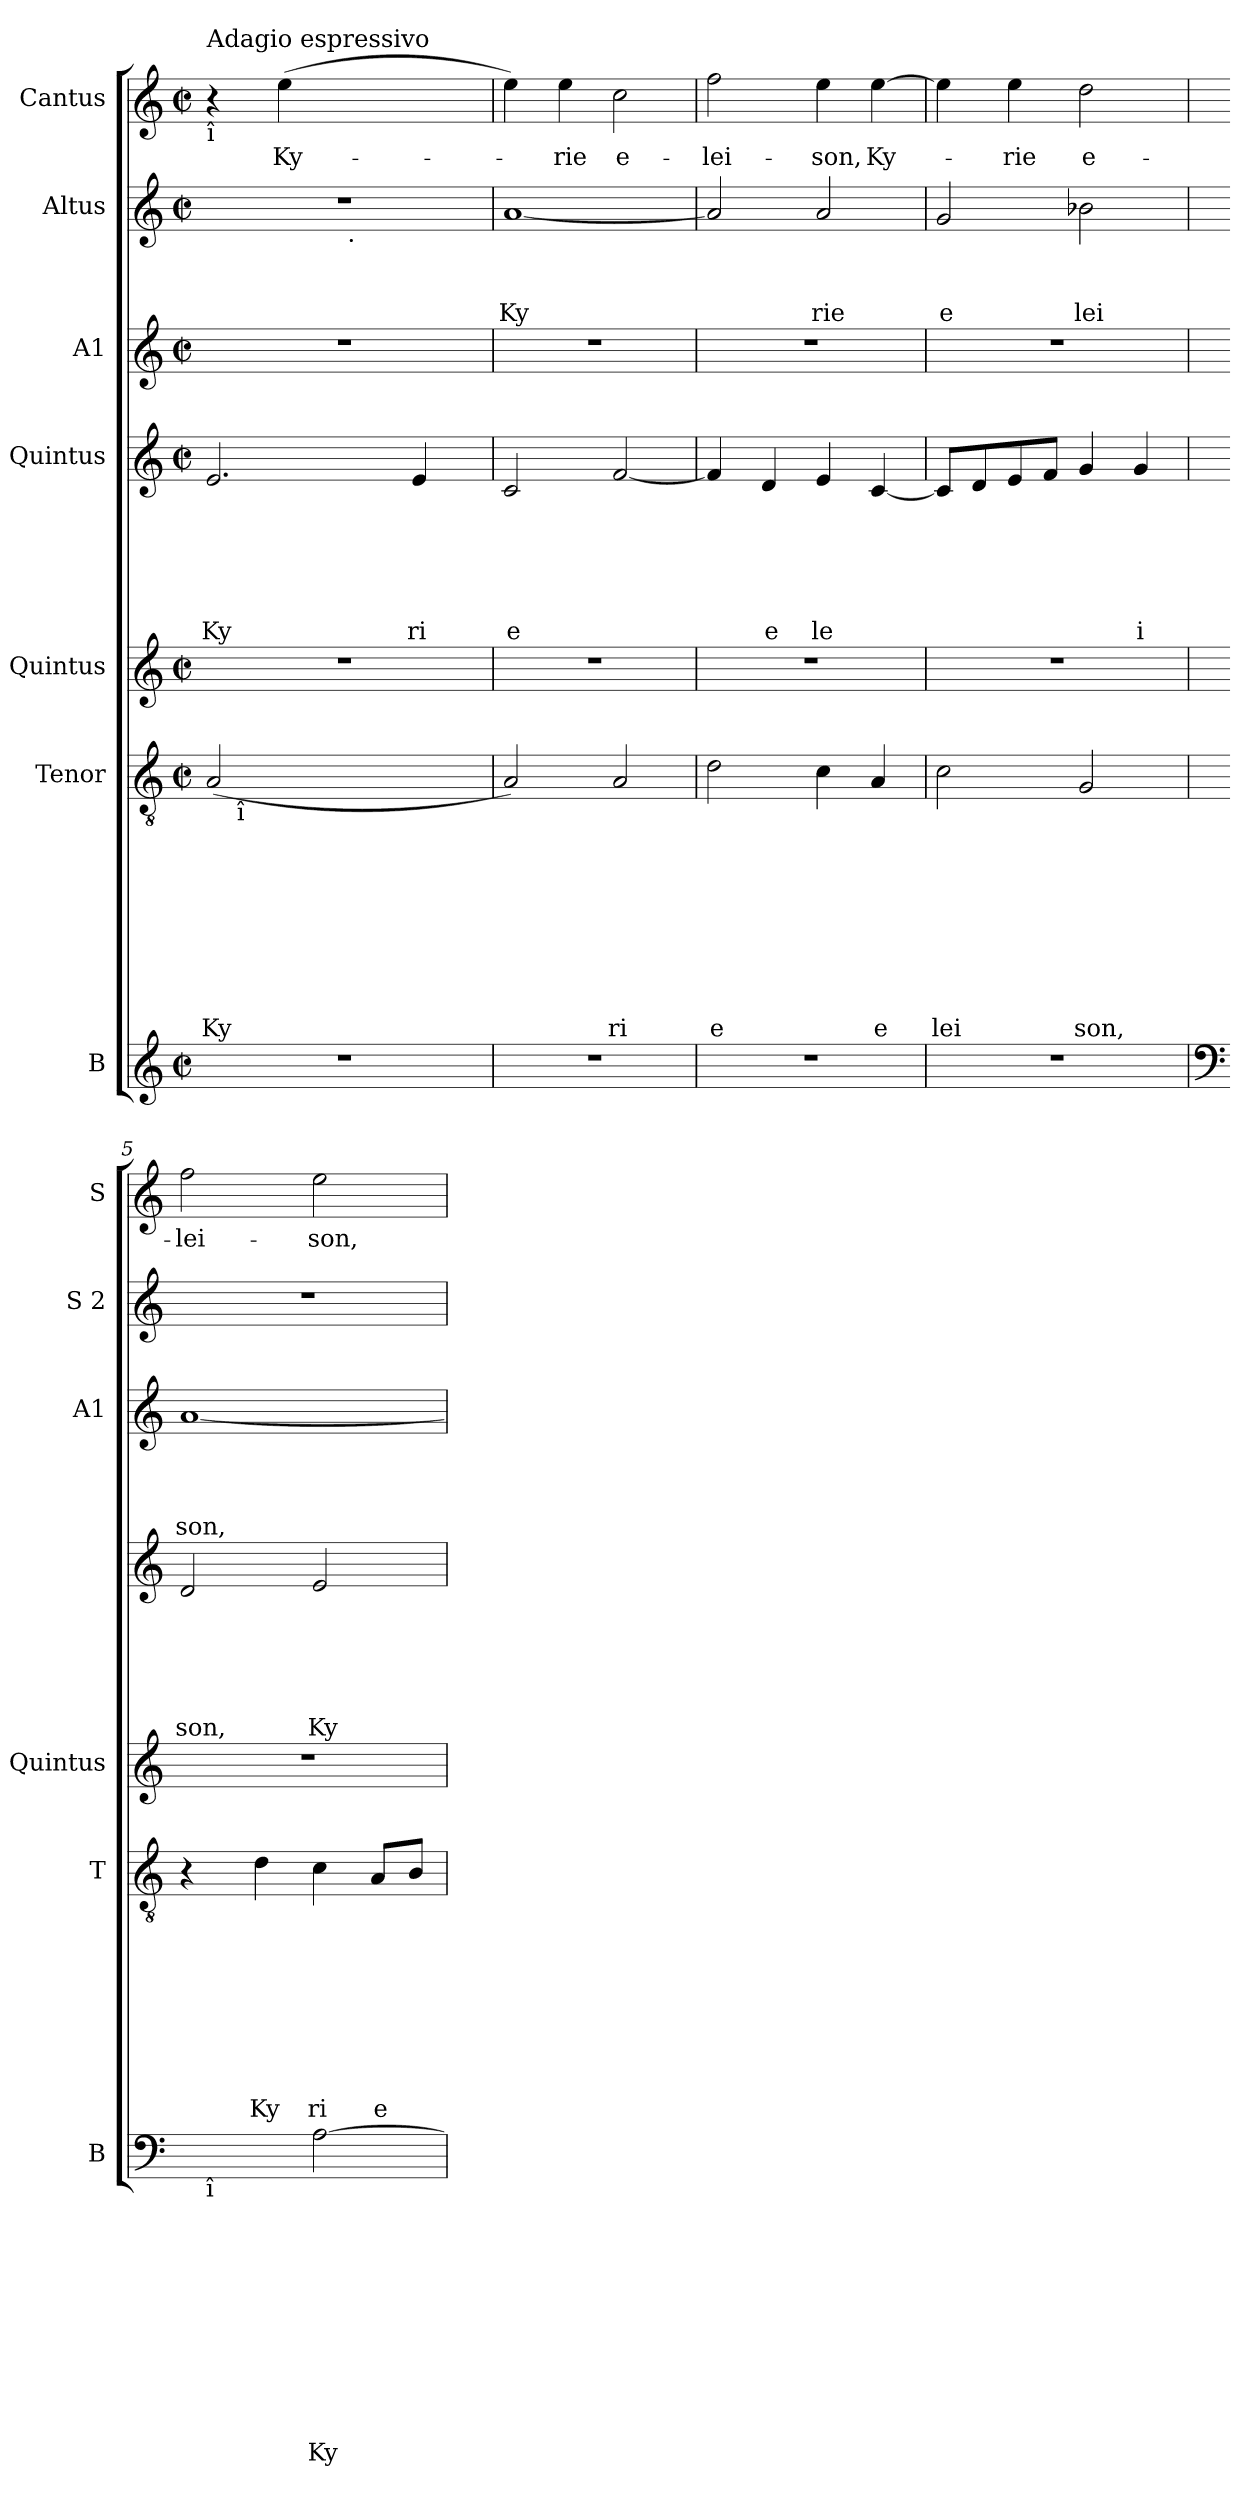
**kern	**text	**text	**text	**text	**text	**text	**text	**text	**text	**text	**text	**kern	**text	**text	**text	**text	**text	**text	**text	**text	**text	**kern	**kern	**text	**text	**text	**text	**text	**text	**kern	**text	**text	**text	**text	**kern	**text	**text	**text	**kern	**text
*part7	*part7	*part7	*part7	*part7	*part7	*part7	*part7	*part7	*part7	*part7	*part7	*part6	*part6	*part6	*part6	*part6	*part6	*part6	*part6	*part6	*part6	*part5	*part4	*part4	*part4	*part4	*part4	*part4	*part4	*part3	*part3	*part3	*part3	*part3	*part2	*part2	*part2	*part2	*part1	*part1
*staff7	*staff7	*staff7	*staff7	*staff7	*staff7	*staff7	*staff7	*staff7	*staff7	*staff7	*staff7	*staff6	*staff6	*staff6	*staff6	*staff6	*staff6	*staff6	*staff6	*staff6	*staff6	*staff5	*staff4	*staff4	*staff4	*staff4	*staff4	*staff4	*staff4	*staff3	*staff3	*staff3	*staff3	*staff3	*staff2	*staff2	*staff2	*staff2	*staff1	*staff1
*I"B	*	*	*	*	*	*	*	*	*	*	*	*I"Tenor	*	*	*	*	*	*	*	*	*	*I"Quintus	*I"Quintus	*	*	*	*	*	*	*I"A1	*	*	*	*	*I"Altus	*	*	*	*I"Cantus	*
*I'B	*	*	*	*	*	*	*	*	*	*	*	*I'T	*	*	*	*	*	*	*	*	*	*I'Quintus	*	*	*	*	*	*	*	*I'A1	*	*	*	*	*I'S 2	*	*	*	*I'S	*
!!LO:PB:g=z
*clefG2	*	*	*	*	*	*	*	*	*	*	*	*clefGv2	*	*	*	*	*	*	*	*	*	*clefG2	*clefG2	*	*	*	*	*	*	*clefG2	*	*	*	*	*clefG2	*	*	*	*clefG2	*
*k[]	*	*	*	*	*	*	*	*	*	*	*	*k[]	*	*	*	*	*	*	*	*	*	*k[]	*k[]	*	*	*	*	*	*	*k[]	*	*	*	*	*k[]	*	*	*	*k[]	*
*C:	*	*	*	*	*	*	*	*	*	*	*	*C:	*	*	*	*	*	*	*	*	*	*C:	*C:	*	*	*	*	*	*	*C:	*	*	*	*	*C:	*	*	*	*C:	*
*M2/2	*	*	*	*	*	*	*	*	*	*	*	*M2/2	*	*	*	*	*	*	*	*	*	*M2/2	*M2/2	*	*	*	*	*	*	*M2/2	*	*	*	*	*M2/2	*	*	*	*M2/2	*
*met(c|)	*	*	*	*	*	*	*	*	*	*	*	*met(c|)	*	*	*	*	*	*	*	*	*	*met(c|)	*met(c|)	*	*	*	*	*	*	*met(c|)	*	*	*	*	*met(c|)	*	*	*	*met(c|)	*
=1	=1	=1	=1	=1	=1	=1	=1	=1	=1	=1	=1	=1	=1	=1	=1	=1	=1	=1	=1	=1	=1	=1	=1	=1	=1	=1	=1	=1	=1	=1	=1	=1	=1	=1	=1	=1	=1	=1	=1	=1
!	!	!	!	!	!	!	!	!	!	!	!	!	!	!	!	!	!	!	!	!	!	!	!	!	!	!	!	!	!	!	!	!	!	!	!	!	!	!	!LO:TX:a:t=Adagio espressivo	!
!	!	!	!	!	!	!	!	!	!	!	!	!	!	!	!	!	!	!	!	!	!	!	!	!	!	!	!	!	!	!	!	!	!	!	!	!	!	!	!LO:TX:b:t=î	!
!	!	!	!	!	!	!	!	!	!	!	!	!	!	!	!	!	!	!	!	!	!	!	!	!	!	!	!	!	!	!	!	!	!	!	!LO:TX:a:t=A1	!	!	!	!	!
!	!	!	!	!	!	!	!	!	!	!	!	!LO:TX:a:t=T	!	!	!	!	!	!	!	!	!	!	!	!	!	!	!	!	!	!	!	!	!	!	!	!	!	!	!	!
!	!	!	!	!	!	!	!	!	!	!	!	!	!	!	!	!	!	!	!	!	!LO:LY:b	!	!	!	!	!	!	!	!LO:LY:b	!	!	!	!	!	!	!	!	!	!	!
*	*	*	*	*	*	*	*	*	*	*	*	*^	*	*	*	*	*	*	*	*	*	*	*	*	*	*	*	*	*	*	*	*	*	*	*^	*	*	*	*	*
1r	.	.	.	.	.	.	.	.	.	.	.	(<2A/	16.ryy	.	.	.	.	.	.	.	.	Ky	1r	2.e/	.	.	.	.	.	Ky	1r	.	.	.	.	1r	2ryy	.	.	.	4r	.
!	!	!	!	!	!	!	!	!	!	!	!	!	!LO:TX:b:t=î	!	!	!	!	!	!	!	!	!	!	!	!	!	!	!	!	!	!	!	!	!	!	!	!	!	!	!	!	!
.	.	.	.	.	.	.	.	.	.	.	.	.	2ryy	.	.	.	.	.	.	.	.	.	.	.	.	.	.	.	.	.	.	.	.	.	.	.	.	.	.	.	.	.
!	!	!	!	!	!	!	!	!	!	!	!	!	!	!	!	!	!	!	!	!	!	!	!	!	!	!	!	!	!	!	!	!	!	!	!	!	!	!	!	!	!	!LO:LY:b
.	.	.	.	.	.	.	.	.	.	.	.	.	.	.	.	.	.	.	.	.	.	.	.	.	.	.	.	.	.	.	.	.	.	.	.	.	.	.	.	.	(>4ee\	Ky-
.	.	.	.	.	.	.	.	.	.	.	.	2ryy	.	.	.	.	.	.	.	.	.	.	.	.	.	.	.	.	.	.	.	.	.	.	.	.	32ryy	.	.	.	2ryy	.
!	!	!	!	!	!	!	!	!	!	!	!	!	!	!	!	!	!	!	!	!	!	!	!	!	!	!	!	!	!	!	!	!	!	!	!	!	!LO:TX:b:t=·	!	!	!	!	!
.	.	.	.	.	.	.	.	.	.	.	.	.	.	.	.	.	.	.	.	.	.	.	.	.	.	.	.	.	.	.	.	.	.	.	.	.	4...ryy	.	.	.	.	.
.	.	.	.	.	.	.	.	.	.	.	.	.	4ryy	.	.	.	.	.	.	.	.	.	.	.	.	.	.	.	.	.	.	.	.	.	.	.	.	.	.	.	.	.
!	!	!	!	!	!	!	!	!	!	!	!	!	!	!	!	!	!	!	!	!	!	!	!	!	!	!	!	!	!	!LO:LY:b	!	!	!	!	!	!	!	!	!	!	!	!
.	.	.	.	.	.	.	.	.	.	.	.	.	.	.	.	.	.	.	.	.	.	.	.	4e/	.	.	.	.	.	ri	.	.	.	.	.	.	.	.	.	.	.	.
.	.	.	.	.	.	.	.	.	.	.	.	.	8ryy	.	.	.	.	.	.	.	.	.	.	.	.	.	.	.	.	.	.	.	.	.	.	.	.	.	.	.	.	.
.	.	.	.	.	.	.	.	.	.	.	.	.	32ryy	.	.	.	.	.	.	.	.	.	.	.	.	.	.	.	.	.	.	.	.	.	.	.	.	.	.	.	.	.
=2	=2	=2	=2	=2	=2	=2	=2	=2	=2	=2	=2	=2	=2	=2	=2	=2	=2	=2	=2	=2	=2	=2	=2	=2	=2	=2	=2	=2	=2	=2	=2	=2	=2	=2	=2	=2	=2	=2	=2	=2	=2	=2
!	!	!	!	!	!	!	!	!	!	!	!	!	!	!	!	!	!	!	!	!	!	!	!	!	!	!	!	!	!	!LO:LY:b	!	!	!	!	!	!	!	!	!	!LO:LY:b	!	!
*	*	*	*	*	*	*	*	*	*	*	*	*v	*v	*	*	*	*	*	*	*	*	*	*	*	*	*	*	*	*	*	*	*	*	*	*	*v	*v	*	*	*	*	*
1r	.	.	.	.	.	.	.	.	.	.	.	2A/)	.	.	.	.	.	.	.	.	.	1r	2c/	.	.	.	.	.	e	1r	.	.	.	.	[<1a	.	.	Ky	4ee\)	.
!	!	!	!	!	!	!	!	!	!	!	!	!	!	!	!	!	!	!	!	!	!	!	!	!	!	!	!	!	!	!	!	!	!	!	!	!	!	!	!	!LO:LY:b
.	.	.	.	.	.	.	.	.	.	.	.	.	.	.	.	.	.	.	.	.	.	.	.	.	.	.	.	.	.	.	.	.	.	.	.	.	.	.	4ee\	-rie
!	!	!	!	!	!	!	!	!	!	!	!	!	!	!	!	!	!	!	!	!	!LO:LY:b	!	!	!	!	!	!	!	!	!	!	!	!	!	!	!	!	!	!	!LO:LY:b
.	.	.	.	.	.	.	.	.	.	.	.	2A/	.	.	.	.	.	.	.	.	ri	.	[<2f/	.	.	.	.	.	.	.	.	.	.	.	.	.	.	.	2cc\	e-
=3	=3	=3	=3	=3	=3	=3	=3	=3	=3	=3	=3	=3	=3	=3	=3	=3	=3	=3	=3	=3	=3	=3	=3	=3	=3	=3	=3	=3	=3	=3	=3	=3	=3	=3	=3	=3	=3	=3	=3	=3
!	!	!	!	!	!	!	!	!	!	!	!	!	!	!	!	!	!	!	!	!	!LO:LY:b	!	!	!	!	!	!	!	!	!	!	!	!	!	!	!	!	!	!	!LO:LY:b
1r	.	.	.	.	.	.	.	.	.	.	.	2d\	.	.	.	.	.	.	.	.	e	1r	4f/]	.	.	.	.	.	.	1r	.	.	.	.	2a/]	.	.	.	2ff\	-lei-
!	!	!	!	!	!	!	!	!	!	!	!	!	!	!	!	!	!	!	!	!	!	!	!	!	!	!	!	!	!LO:LY:b	!	!	!	!	!	!	!	!	!	!	!
.	.	.	.	.	.	.	.	.	.	.	.	.	.	.	.	.	.	.	.	.	.	.	4d/	.	.	.	.	.	e	.	.	.	.	.	.	.	.	.	.	.
!	!	!	!	!	!	!	!	!	!	!	!	!	!	!	!	!	!	!	!	!	!	!	!	!	!	!	!	!	!LO:LY:b	!	!	!	!	!	!	!	!	!LO:LY:b	!	!LO:LY:b
.	.	.	.	.	.	.	.	.	.	.	.	4c\	.	.	.	.	.	.	.	.	.	.	4e/	.	.	.	.	.	le	.	.	.	.	.	2a/	.	.	rie	4ee\	-son,
!	!	!	!	!	!	!	!	!	!	!	!	!	!	!	!	!	!	!	!	!	!LO:LY:b	!	!	!	!	!	!	!	!	!	!	!	!	!	!	!	!	!	!	!LO:LY:b
.	.	.	.	.	.	.	.	.	.	.	.	4A/	.	.	.	.	.	.	.	.	e	.	[<4c/	.	.	.	.	.	.	.	.	.	.	.	.	.	.	.	[>4ee\	Ky-
=4	=4	=4	=4	=4	=4	=4	=4	=4	=4	=4	=4	=4	=4	=4	=4	=4	=4	=4	=4	=4	=4	=4	=4	=4	=4	=4	=4	=4	=4	=4	=4	=4	=4	=4	=4	=4	=4	=4	=4	=4
!	!	!	!	!	!	!	!	!	!	!	!	!	!	!	!	!	!	!	!	!	!LO:LY:b	!	!	!	!	!	!	!	!	!	!	!	!	!	!	!	!	!LO:LY:b:rj	!	!
1r	.	.	.	.	.	.	.	.	.	.	.	2c\	.	.	.	.	.	.	.	.	lei	1r	8c/L]	.	.	.	.	.	.	1r	.	.	.	.	2g/	.	.	e	4ee\]	.
.	.	.	.	.	.	.	.	.	.	.	.	.	.	.	.	.	.	.	.	.	.	.	8d/	.	.	.	.	.	.	.	.	.	.	.	.	.	.	.	.	.
!	!	!	!	!	!	!	!	!	!	!	!	!	!	!	!	!	!	!	!	!	!	!	!	!	!	!	!	!	!	!	!	!	!	!	!	!	!	!	!	!LO:LY:b
.	.	.	.	.	.	.	.	.	.	.	.	.	.	.	.	.	.	.	.	.	.	.	8e/	.	.	.	.	.	.	.	.	.	.	.	.	.	.	.	4ee\	-rie
.	.	.	.	.	.	.	.	.	.	.	.	.	.	.	.	.	.	.	.	.	.	.	8f/J	.	.	.	.	.	.	.	.	.	.	.	.	.	.	.	.	.
!	!	!	!	!	!	!	!	!	!	!	!	!	!	!	!	!	!	!	!	!	!LO:LY:b	!	!	!	!	!	!	!	!	!	!	!	!	!	!	!	!	!LO:LY:b	!	!LO:LY:b:rj
.	.	.	.	.	.	.	.	.	.	.	.	2G/	.	.	.	.	.	.	.	.	son,	.	4g/	.	.	.	.	.	.	.	.	.	.	.	2b-X\	.	.	lei	2dd\	e-
!	!	!	!	!	!	!	!	!	!	!	!	!	!	!	!	!	!	!	!	!	!	!	!	!	!	!	!	!	!LO:LY:b:rj	!	!	!	!	!	!	!	!	!	!	!
.	.	.	.	.	.	.	.	.	.	.	.	.	.	.	.	.	.	.	.	.	.	.	4g/	.	.	.	.	.	i	.	.	.	.	.	.	.	.	.	.	.
!!LO:LB:g=z
=5	=5	=5	=5	=5	=5	=5	=5	=5	=5	=5	=5	=5	=5	=5	=5	=5	=5	=5	=5	=5	=5	=5	=5	=5	=5	=5	=5	=5	=5	=5	=5	=5	=5	=5	=5	=5	=5	=5	=5	=5
*clefF4	*	*	*	*	*	*	*	*	*	*	*	*	*	*	*	*	*	*	*	*	*	*	*	*	*	*	*	*	*	*	*	*	*	*	*	*	*	*	*	*
!	!	!	!	!	!	!	!	!	!	!	!	!	!	!	!	!	!	!	!	!	!	!	!	!	!	!	!	!	!LO:LY:b	!	!	!	!	!LO:LY:b	!	!	!	!	!	!LO:LY:b
*^	*	*	*	*	*	*	*	*	*	*	*	*	*	*	*	*	*	*	*	*	*	*	*	*	*	*	*	*	*	*	*	*	*	*	*	*	*	*	*	*
2ryy	16ryy	.	.	.	.	.	.	.	.	.	.	.	4r	.	.	.	.	.	.	.	.	.	1r	2d/	.	.	.	.	.	son,	[<1a	.	.	.	son,	1r	.	.	.	2ff\	-lei-
!	!LO:TX:b:t=î	!	!	!	!	!	!	!	!	!	!	!	!	!	!	!	!	!	!	!	!	!	!	!	!	!	!	!	!	!	!	!	!	!	!	!	!	!	!	!	!
.	2...ryy	.	.	.	.	.	.	.	.	.	.	.	.	.	.	.	.	.	.	.	.	.	.	.	.	.	.	.	.	.	.	.	.	.	.	.	.	.	.	.	.
!	!	!	!	!	!	!	!	!	!	!	!	!	!	!	!	!	!	!	!	!	!	!LO:LY:b	!	!	!	!	!	!	!	!	!	!	!	!	!	!	!	!	!	!	!
.	.	.	.	.	.	.	.	.	.	.	.	.	4d\	.	.	.	.	.	.	.	.	Ky	.	.	.	.	.	.	.	.	.	.	.	.	.	.	.	.	.	.	.
!	!	!	!	!	!	!	!	!	!	!	!	!LO:LY:b	!	!	!	!	!	!	!	!	!	!LO:LY:b	!	!	!	!	!	!	!	!LO:LY:b	!	!	!	!	!	!	!	!	!	!	!LO:LY:b
[>2A\	.	.	.	.	.	.	.	.	.	.	.	Ky-	4c\	.	.	.	.	.	.	.	.	ri	.	2e/	.	.	.	.	.	Ky	.	.	.	.	.	.	.	.	.	2ee\	-son,
!	!	!	!	!	!	!	!	!	!	!	!	!	!	!	!	!	!	!	!	!	!	!LO:LY:b	!	!	!	!	!	!	!	!	!	!	!	!	!	!	!	!	!	!	!
.	.	.	.	.	.	.	.	.	.	.	.	.	8A/L	.	.	.	.	.	.	.	.	e	.	.	.	.	.	.	.	.	.	.	.	.	.	.	.	.	.	.	.
.	.	.	.	.	.	.	.	.	.	.	.	.	8B/J	.	.	.	.	.	.	.	.	.	.	.	.	.	.	.	.	.	.	.	.	.	.	.	.	.	.	.	.
*v	*v	*	*	*	*	*	*	*	*	*	*	*	*	*	*	*	*	*	*	*	*	*	*	*	*	*	*	*	*	*	*	*	*	*	*	*	*	*	*	*	*
=	=	=	=	=	=	=	=	=	=	=	=	=	=	=	=	=	=	=	=	=	=	=	=	=	=	=	=	=	=	=	=	=	=	=	=	=	=	=	=	=
*-	*-	*-	*-	*-	*-	*-	*-	*-	*-	*-	*-	*-	*-	*-	*-	*-	*-	*-	*-	*-	*-	*-	*-	*-	*-	*-	*-	*-	*-	*-	*-	*-	*-	*-	*-	*-	*-	*-	*-	*-
